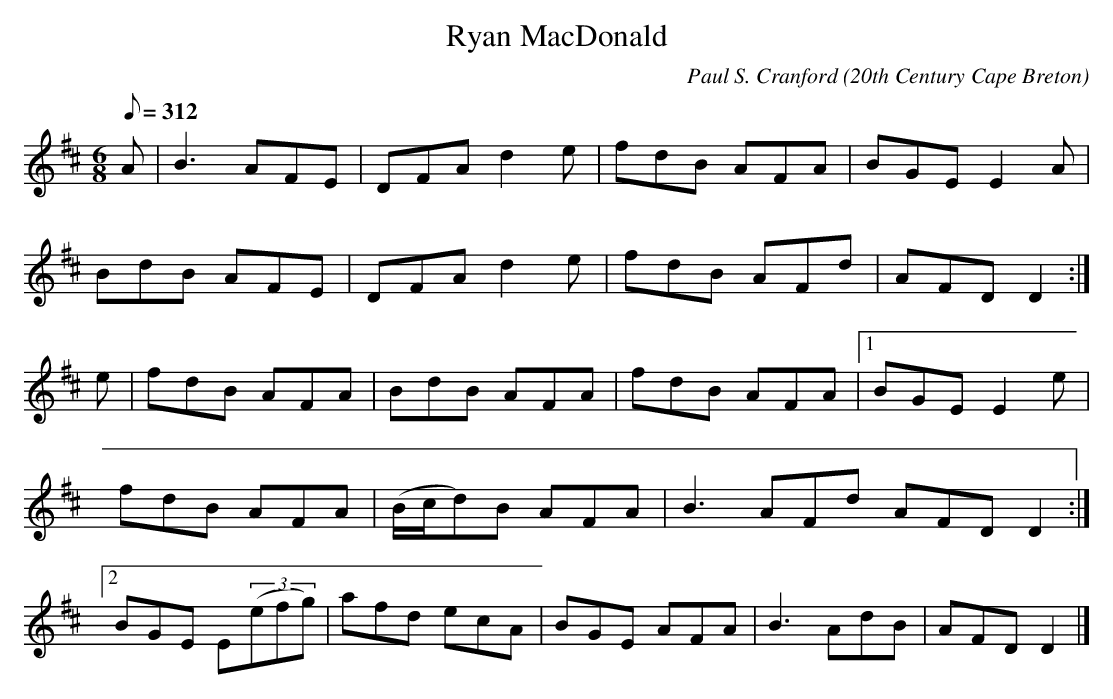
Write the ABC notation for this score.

X:1
T:Ryan MacDonald
C:Paul S. Cranford
O:20th Century Cape Breton
L:1/8
Q:312
M:6/8
K:D
A|B3 AFE|DFA d2e|fdB AFA|BGE E2 A|!
BdB AFE|DFA d2e|fdB AFd|AFD D2:|!
e|fdB AFA|BdB AFA|fdB AFA|[1BGE E2e|!
fdB AFA|(B/c/d)B AFA|B3 AFd AFD D2:|!
[2BGE E(3(efg)|afd ecA|BGE AFA|B3 AdB|AFD D2|]!
